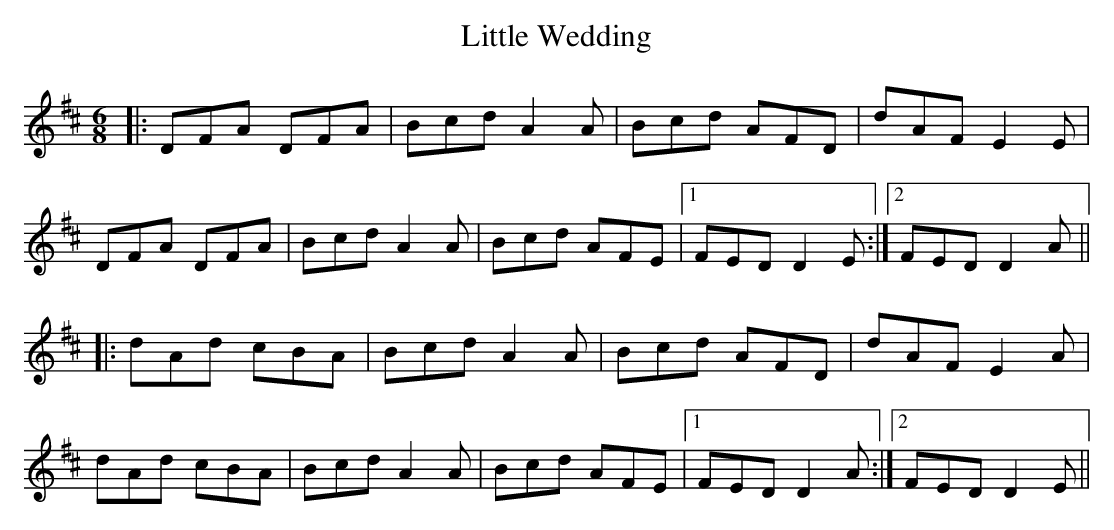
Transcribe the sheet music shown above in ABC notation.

X:1
T: Little Wedding
M: 6/8
L: 1/8
K: Dmaj
|: DFA DFA | Bcd A2A | Bcd AFD | dAF E2E |
DFA DFA | Bcd A2A | Bcd AFE |1 FED D2E :|2 FED D2A ||
|: dAd cBA | Bcd A2A | Bcd AFD | dAF E2A |
dAd cBA | Bcd A2A | Bcd AFE |1 FED D2A :|2 FED D2E ||
